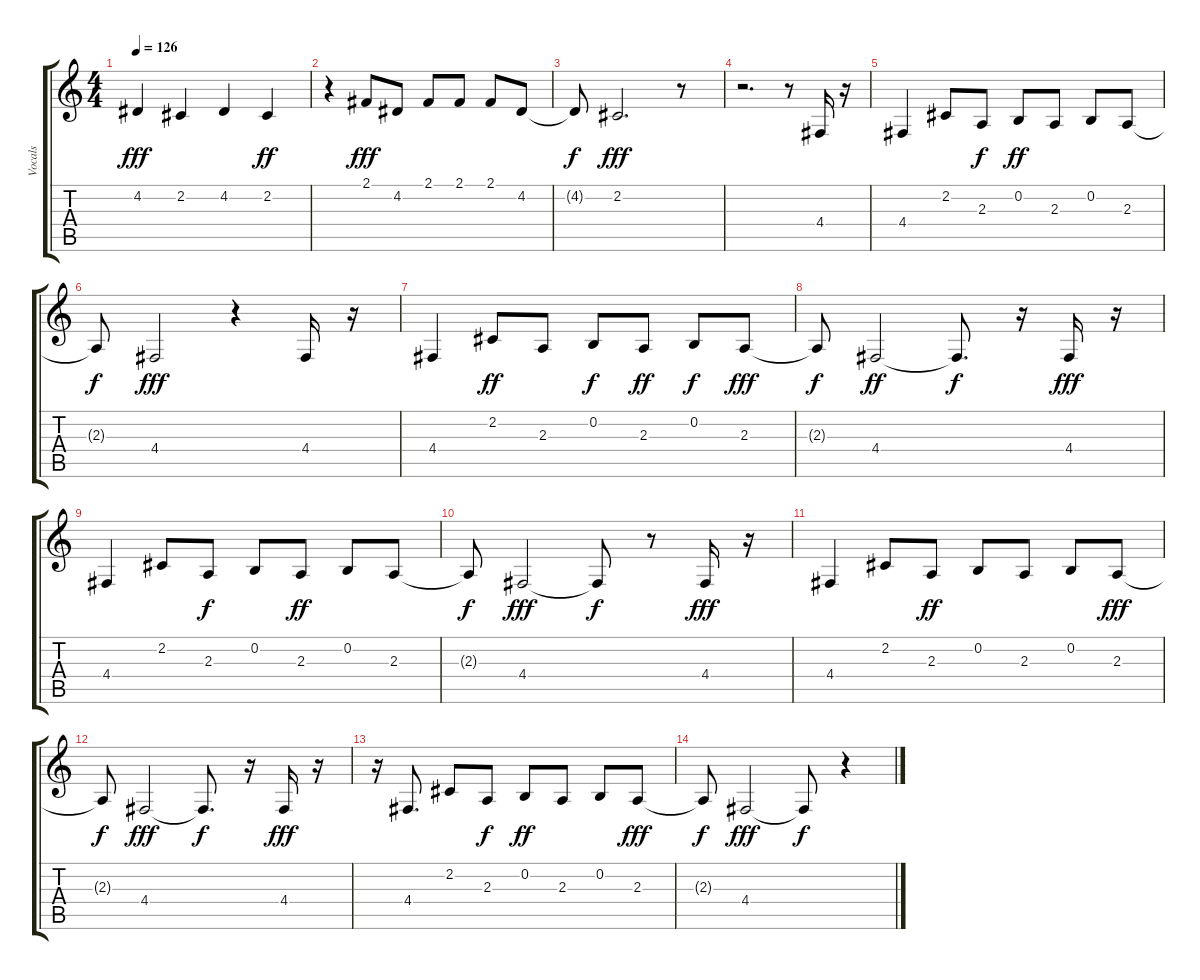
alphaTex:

\track ("Vocals" "Vocals") {instrument trombone}
\staff {score tabs}
\tuning (E4 B3 G3 D3 A2 E2) {hide}
\ts (4 4)
\tempo 126
\clef g2
\ks c
4.2.4{dy fff} 2.2.4 4.2.4 2.2.4{dy ff} |
r.4 2.1.8{dy fff} 4.2.8 2.1.8 2.1.8 2.1.8 4.2.8 |
4.2{t}.8{dy f} 2.2.2{d dy fff} r.8 |
r.2{d} r.8 4.4.16 r.16 |
4.4.4 2.2.8 2.3.8{dy f} 0.2.8{dy ff} 2.3.8 0.2.8 2.3.8 |
2.3{t}.8{dy f} 4.4.2{dy fff} r.4 4.4.16 r.16 |
4.4.4 2.2.8{dy ff} 2.3.8 0.2.8{dy f} 2.3.8{dy ff} 0.2.8{dy f} 2.3.8{dy fff} |
2.3{t}.8{dy f} 4.4.2{dy ff} 4.4{t}.8{d dy f} r.16 4.4.16{dy fff} r.16 |
4.4.4 2.2.8 2.3.8{dy f} 0.2.8 2.3.8{dy ff} 0.2.8 2.3.8 |
2.3{t}.8{dy f} 4.4.2{dy fff} 4.4{t}.8{dy f} r.8 4.4.16{dy fff} r.16 |
4.4.4 2.2.8 2.3.8{dy ff} 0.2.8 2.3.8 0.2.8 2.3.8{dy fff} |
2.3{t}.8{dy f} 4.4.2{dy fff} 4.4{t}.8{d dy f} r.16 4.4.16{dy fff} r.16 |
r.16 4.4.8{d} 2.2.8 2.3.8{dy f} 0.2.8{dy ff} 2.3.8 0.2.8 2.3.8{dy fff} |
2.3{t}.8{dy f} 4.4.2{dy fff} 4.4{t}.8{dy f} r.4
